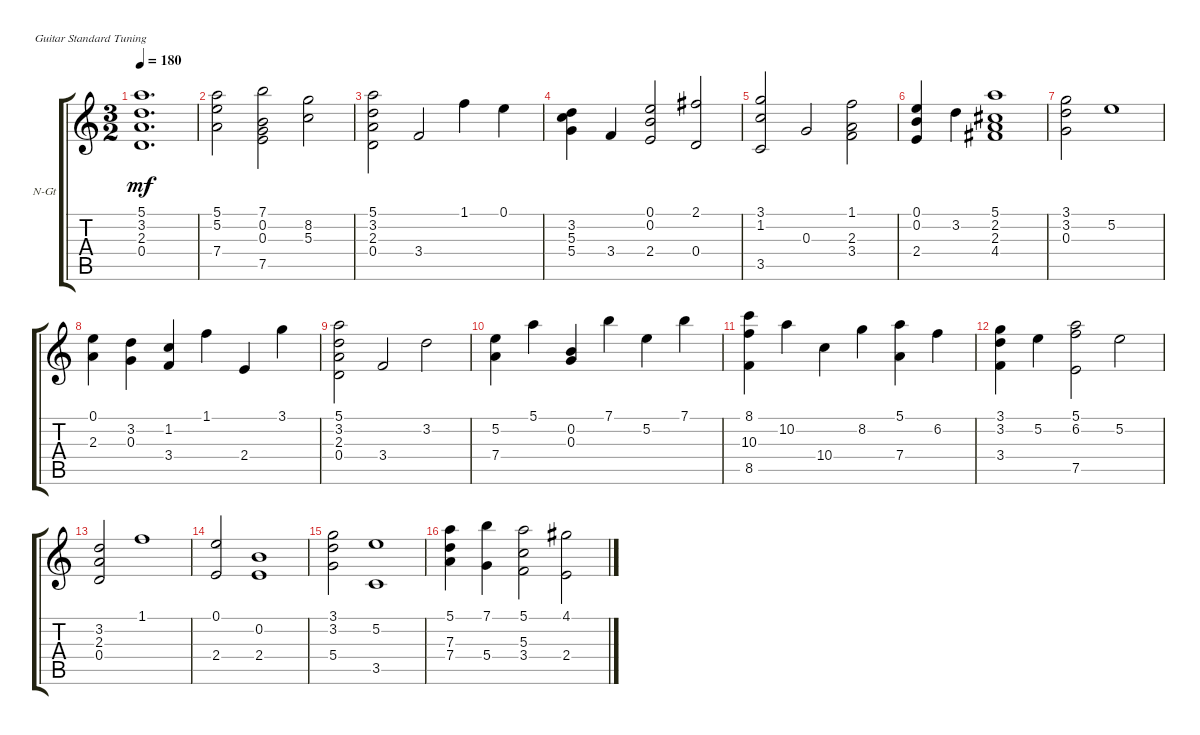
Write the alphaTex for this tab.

\defaultSystemsLayout 4
\bracketExtendMode groupsimilarinstruments
\firstSystemTrackNameOrientation horizontal
\otherSystemsTrackNameOrientation horizontal
\track ("Nylon Guitar" "N-Gt") {instrument acousticguitarnylon}
\staff {score tabs}
\tuning (E4 B3 G3 D3 A2 E2)
\ts (3 2)
\tempo 180
\clef g2
\ks c
(5.1 3.2 2.3 0.4).1{d dy mf instrument acousticguitarnylon} |
(5.1 5.2 7.4).2 (7.1 0.2 0.3 7.5).2 (8.2 5.3).2 |
(5.1 3.2 2.3 0.4).2 3.4.2 1.1.4 0.1.4 |
(3.2 5.3 5.4).4 3.4.4 (2.4 0.2 0.1).2 (2.1 0.4).2 |
(3.1 1.2 3.5).2 0.3.2 (1.1 2.3 3.4).2 |
(2.4 0.2 0.1).4 3.2.4 (5.1 2.2 2.3 4.4).1 |
(3.1 3.2 0.3).2 5.2.1 |
(0.1 2.3).4 (0.3 3.2).4 (1.2 3.4).4 1.1.4 2.4.4 3.1.4 |
(5.1 3.2 2.3 0.4).2 3.4.2 3.2.2 |
(5.2 7.4).4 5.1.4 (0.2 0.3).4 7.1.4 5.2.4 7.1.4 |
(8.1 10.3 8.5).4 10.2.4 10.4.4 8.2.4 (5.1 7.4).4 6.2.4 |
(3.1 3.2 3.4).4 5.2.4 (5.1 6.2 7.5).2 5.2.2 |
(0.4 2.3 3.2).2 1.1.1 |
(0.1 2.4).2 (2.4 0.2).1 |
(3.1 3.2 5.4).2 (3.5 5.2).1 |
(7.4 7.3 5.1).4 (7.1 5.4).4 (3.4 5.3 5.1).2 (4.1 2.4).2
